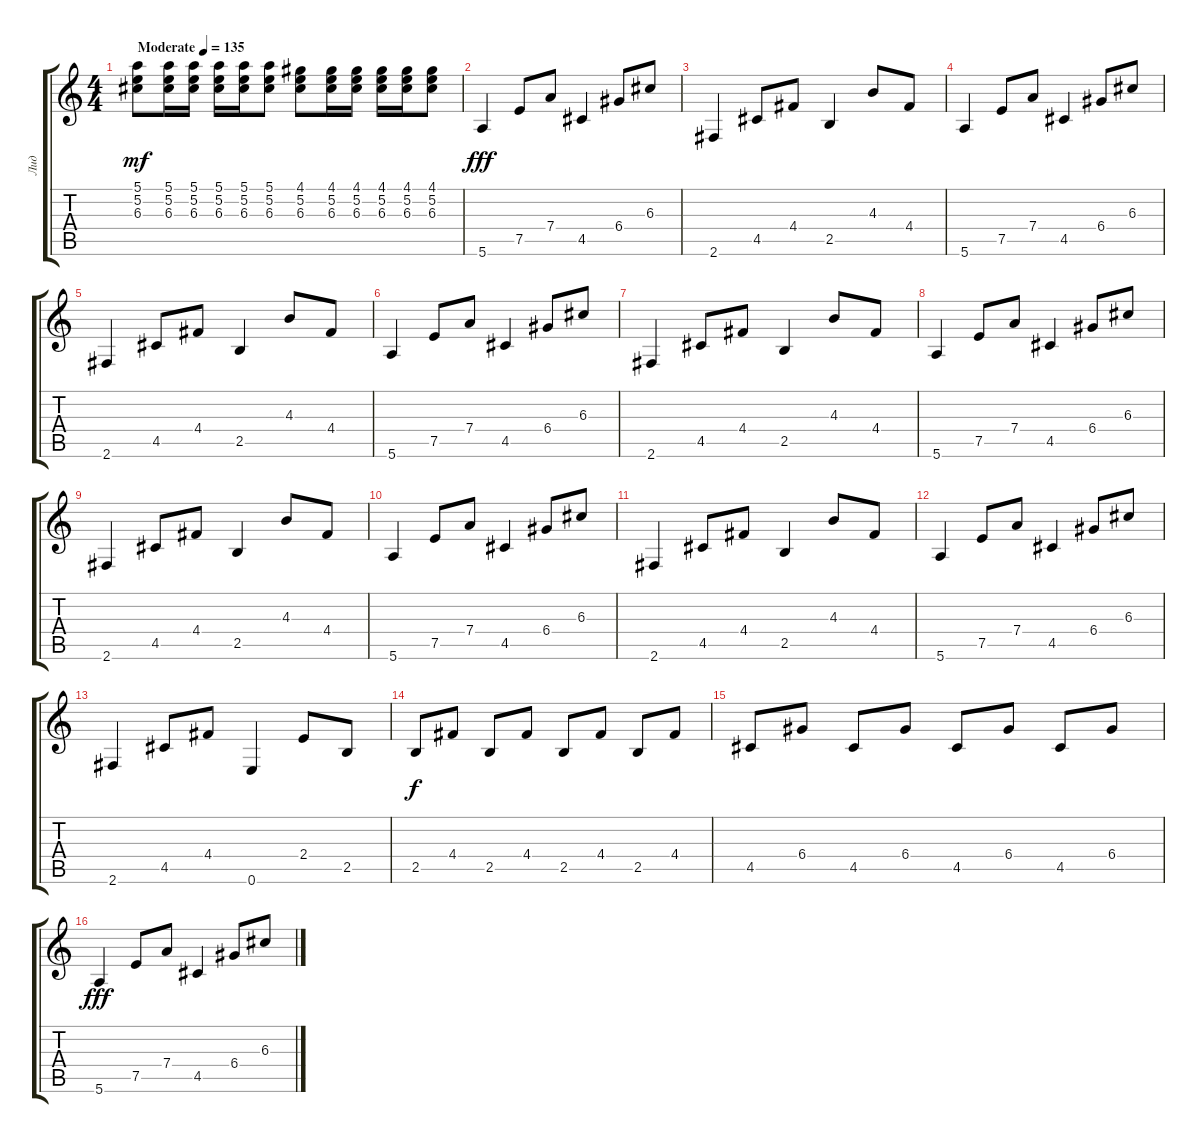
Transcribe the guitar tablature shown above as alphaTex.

\track ("Лид" "Лид") {instrument electricguitarjazz}
\staff {score tabs}
\tuning (E4 B3 G3 D3 A2 E2) {hide}
\ts (4 4)
\tempo (135 "Moderate")
\clef g2
\ks c
(5.1 5.2 6.3).8{dy mf volume 6 instrument electricguitarjazz} (5.1 5.2 6.3).16 (5.1 5.2 6.3).16 (5.1 5.2 6.3).16 (5.1 5.2 6.3).16 (5.1 5.2 6.3).8 (4.1 5.2 6.3).8 (4.1 5.2 6.3).16 (4.1 5.2 6.3).16 (4.1 5.2 6.3).16 (4.1 5.2 6.3).16 (4.1 5.2 6.3).8 |
5.6.4{dy fff volume 16} 7.5.8 7.4.8 4.5.4 6.4.8 6.3.8 |
2.6.4 4.5.8 4.4.8 2.5.4 4.3.8 4.4.8 |
5.6.4 7.5.8 7.4.8 4.5.4 6.4.8 6.3.8 |
2.6.4 4.5.8 4.4.8 2.5.4 4.3.8 4.4.8 |
5.6.4 7.5.8 7.4.8 4.5.4 6.4.8 6.3.8 |
2.6.4 4.5.8 4.4.8 2.5.4 4.3.8 4.4.8 |
5.6.4 7.5.8 7.4.8 4.5.4 6.4.8 6.3.8 |
2.6.4 4.5.8 4.4.8 2.5.4 4.3.8 4.4.8 |
5.6.4 7.5.8 7.4.8 4.5.4 6.4.8 6.3.8 |
2.6.4 4.5.8 4.4.8 2.5.4 4.3.8 4.4.8 |
5.6.4 7.5.8 7.4.8 4.5.4 6.4.8 6.3.8 |
2.6.4 4.5.8 4.4.8 0.6.4 2.4.8 2.5.8 |
2.5.8{dy f} 4.4.8 2.5.8 4.4.8 2.5.8 4.4.8 2.5.8 4.4.8 |
4.5.8 6.4.8 4.5.8 6.4.8 4.5.8 6.4.8 4.5.8 6.4.8 |
5.6.4{dy fff} 7.5.8 7.4.8 4.5.4 6.4.8 6.3.8
